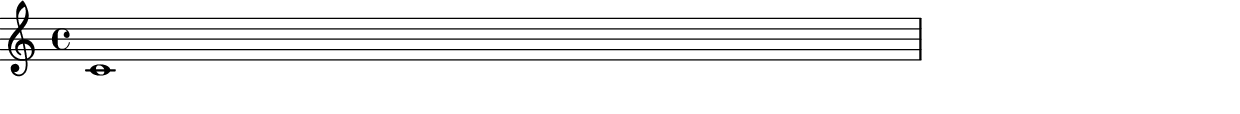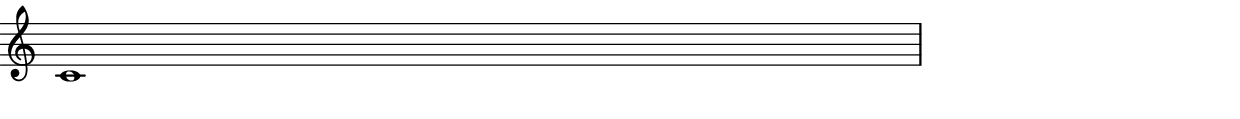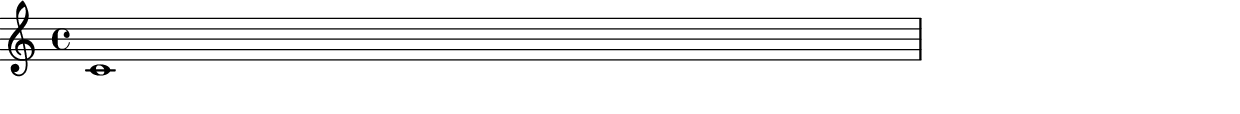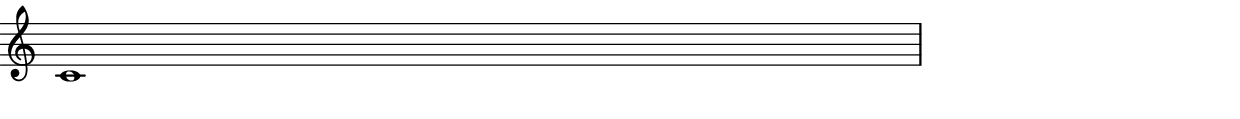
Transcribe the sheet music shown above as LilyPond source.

%% Generated by lilypond-book
%% Options: [exampleindent=10.16\mm,indent=0\mm,line-width=160\mm,paper-height=845.047\pt,paper-width=597.508\pt,papersize='(cons (* 597.508 pt) (* 845.047 pt))]
\include "lilypond-book-preamble.ly"


% ****************************************************************
% Start cut-&-pastable-section
% ****************************************************************

#(ly:set-option 'eps-box-padding 3.000000)



\paper {
  #(set-paper-size '(cons (* 597.508 pt) (* 845.047 pt)))
  indent = 0\mm
  line-width = 160\mm
  % offset the left padding, also add 1mm as lilypond creates cropped
  % images with a little space on the right
  line-width = #(- line-width (* mm  3.000000) (* mm 1))
}

\layout {
  
}




% ****************************************************************
% ly snippet:
% ****************************************************************
\sourcefilename "/lilypond-2.27.0/input/regression/label-straddling-page-break-bookparts.ly"
\sourcefileline 0
\version "2.23.11"

\header {
  texidoc = "When a label straddles at a page break, the chosen
page is the second one.  This also works when there are several
bookparts.

Note: you need to compile this regtest on its own to check it, as
the @command{lilypond-book} setup does not work for page references."
}

\markup \column {
  \line { Should be 3: \page-ref #'labI "  " "??" }
  \line { Should be 5: \page-ref #'labII "  " "??" }
}

\bookpart {
  {
    c'1
    \pageBreak
    \label labI
    c'1
  }
}

\bookpart {
  {
    c'1
    \pageBreak
    \label labII
    c'1
  }
}



% ****************************************************************
% end ly snippet
% ****************************************************************
